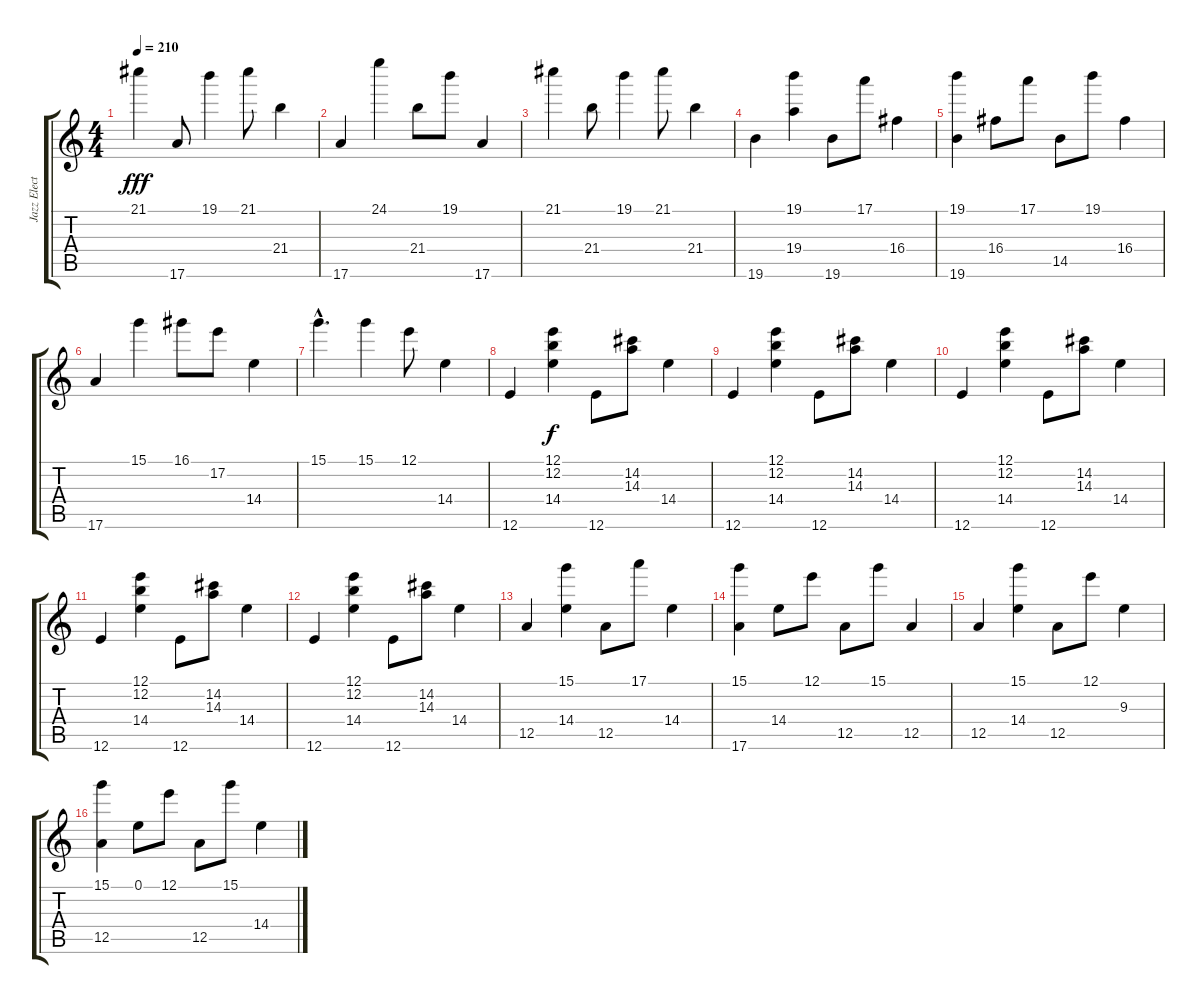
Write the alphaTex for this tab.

\track ("Jazz Electric" "Jazz Elect") {instrument electricguitarjazz}
\staff {score tabs}
\tuning (E4 B3 G3 D3 A2 E2) {hide}
\ts (4 4)
\tempo 210
\clef g2
\ks c
21.1.4{dy fff} 17.6.8 19.1.4 21.1.8 21.4.4 |
17.6.4 24.1.4 21.4.8 19.1.8 17.6.4 |
21.1.4 21.4.8 19.1.4 21.1.8 21.4.4 |
19.6.4 (19.1 19.4).4 19.6.8 17.1.8 16.4.4 |
(19.1 19.6).4 16.4.8 17.1.8 14.5.8 19.1.8 16.4.4 |
17.6.4 15.1.4 16.1.8 17.2.8 14.4.4 |
15.1{hac}.4{d} 15.1.4 12.1.8 14.4.4 |
12.6.4 (12.1 12.2 14.4).4{dy f} 12.6.8 (14.2 14.3).8 14.4.4 |
12.6.4 (12.1 12.2 14.4).4 12.6.8 (14.2 14.3).8 14.4.4 |
12.6.4 (12.1 12.2 14.4).4 12.6.8 (14.2 14.3).8 14.4.4 |
12.6.4 (12.1 12.2 14.4).4 12.6.8 (14.2 14.3).8 14.4.4 |
12.6.4 (12.1 12.2 14.4).4 12.6.8 (14.2 14.3).8 14.4.4 |
12.5.4 (15.1 14.4).4 12.5.8 17.1.8 14.4.4 |
(15.1 17.6).4 14.4.8 12.1.8 12.5.8 15.1.8 12.5.4 |
12.5.4 (15.1 14.4).4 12.5.8 12.1.8 9.3.4 |
(15.1 12.5).4 0.1.8 12.1.8 12.5.8 15.1.8 14.4.4
